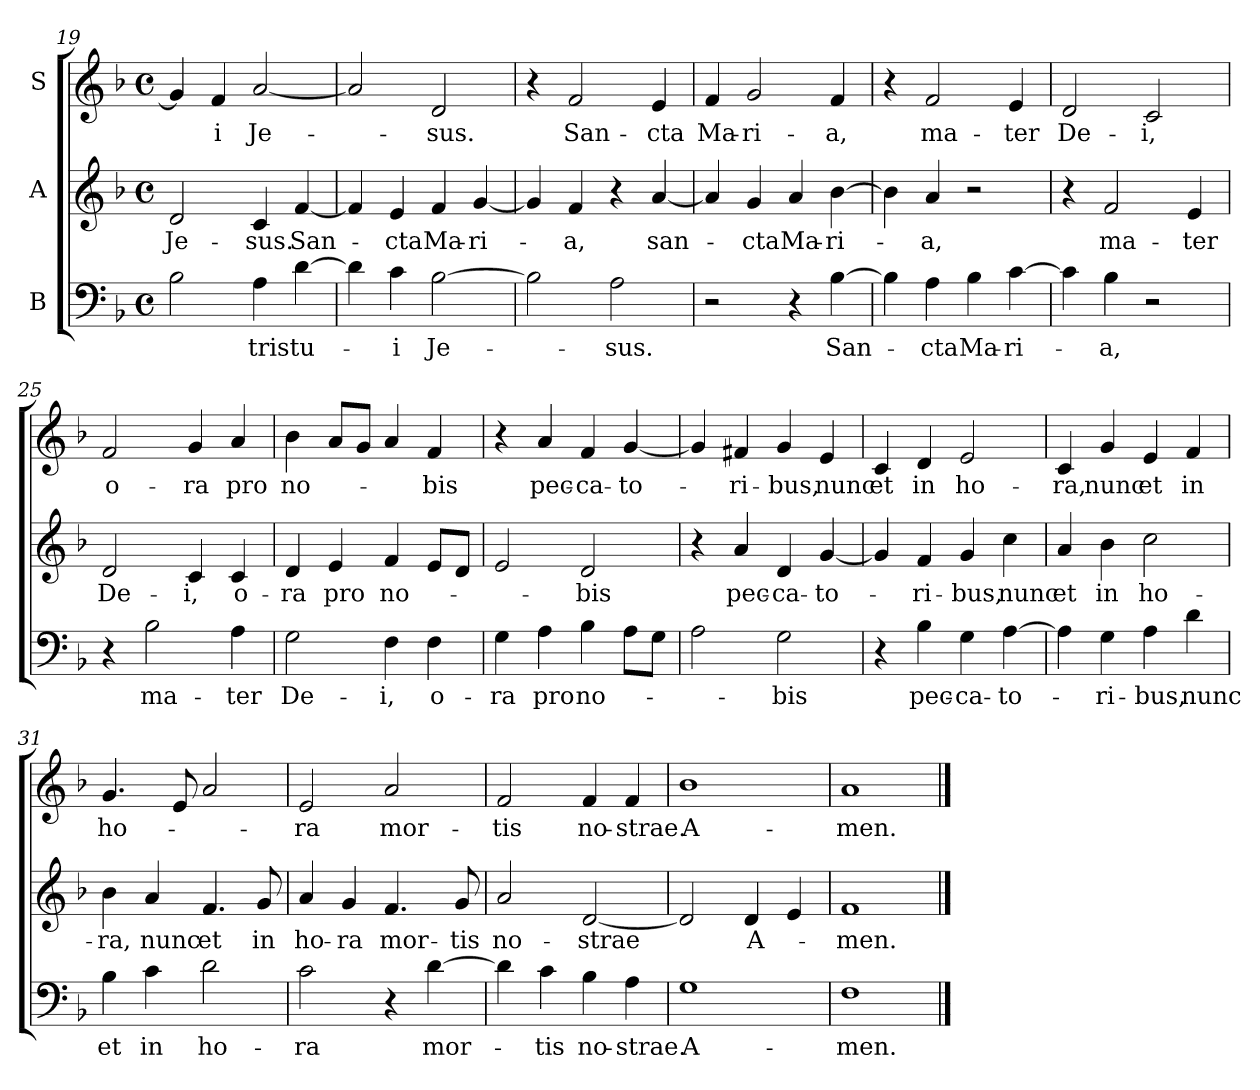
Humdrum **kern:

**kern	**text	**kern	**text	**kern	**text
*part3	*part3	*part2	*part2	*part1	*part1
*staff3	*staff3	*staff2	*staff2	*staff1	*staff1
*I"B	*	*I"A	*	*I"S	*
!!LO:PB:g=z
*clefF4	*	*clefG2	*	*clefG2	*
*k[b-]	*	*k[b-]	*	*k[b-]	*
*M4/4	*	*M4/4	*	*M4/4	*
*met(c)	*	*met(c)	*	*met(c)	*
=19	=19	=19	=19	=19	=19
!	!	!	!LO:LY:b	!	!
2B-\	.	2d/	Je-	4g/]	.
!	!	!	!	!	!LO:LY:b
.	.	.	.	4f/	-i
!	!LO:LY:b	!	!LO:LY:b	!	!LO:LY:b
4A\	-tris	4c/	-sus.	[2a/	Je-
!	!LO:LY:b	!	!LO:LY:b	!	!
[4d\	tu-	[4f/	San-	.	.
=20	=20	=20	=20	=20	=20
4d\]	.	4f/]	.	2a/]	.
!	!LO:LY:b	!	!LO:LY:b	!	!
4c\	-i	4e/	-cta	.	.
!	!LO:LY:b	!	!LO:LY:b	!	!LO:LY:b
[2B-\	Je-	4f/	Ma-	2d/	-sus.
!	!	!	!LO:LY:b	!	!
.	.	[4g/	-ri-	.	.
=21	=21	=21	=21	=21	=21
2B-\]	.	4g/]	.	4r	.
!	!	!	!LO:LY:b	!	!LO:LY:b
.	.	4f/	-a,	2f/	San-
!	!LO:LY:b	!	!	!	!
2A\	-sus.	4r	.	.	.
!	!	!	!LO:LY:b	!	!LO:LY:b
.	.	[4a/	san-	4e/	-cta
=22	=22	=22	=22	=22	=22
!	!	!	!	!	!LO:LY:b
2r	.	4a/]	.	4f/	Ma-
!	!	!	!LO:LY:b	!	!LO:LY:b
.	.	4g/	-cta	2g/	-ri-
!	!	!	!LO:LY:b	!	!
4r	.	4a/	Ma-	.	.
!	!LO:LY:b	!	!LO:LY:b	!	!LO:LY:b
[4B-\	San-	[4b-\	-ri-	4f/	-a,
=23	=23	=23	=23	=23	=23
4B-\]	.	4b-\]	.	4r	.
!	!LO:LY:b	!	!LO:LY:b	!	!LO:LY:b
4A\	-cta	4a/	-a,	2f/	ma-
!	!LO:LY:b	!	!	!	!
4B-\	Ma-	2r	.	.	.
!	!LO:LY:b	!	!	!	!LO:LY:b
[4c\	-ri-	.	.	4e/	-ter
=24	=24	=24	=24	=24	=24
!	!	!	!	!	!LO:LY:b
4c\]	.	4r	.	2d/	De-
!	!LO:LY:b	!	!LO:LY:b	!	!
4B-\	-a,	2f/	ma-	.	.
!	!	!	!	!	!LO:LY:b
2r	.	.	.	2c/	-i,
!	!	!	!LO:LY:b	!	!
.	.	4e/	-ter	.	.
=25	=25	=25	=25	=25	=25
!	!	!	!LO:LY:b	!	!LO:LY:b
4r	.	2d/	De-	2f/	o-
!	!LO:LY:b	!	!	!	!
2B-\	ma-	.	.	.	.
!	!	!	!LO:LY:b	!	!LO:LY:b
.	.	4c/	-i,	4g/	-ra
!	!LO:LY:b	!	!LO:LY:b	!	!LO:LY:b
4A\	-ter	4c/	o-	4a/	pro
!!LO:LB:g=z
=26	=26	=26	=26	=26	=26
!	!LO:LY:b	!	!LO:LY:b	!	!LO:LY:b
2G\	De-	4d/	-ra	4b-\	no-
!	!	!	!LO:LY:b	!	!
.	.	4e/	pro	8a/L	.
.	.	.	.	8g/J	.
!	!LO:LY:b	!	!LO:LY:b	!	!
4F\	-i,	4f/	no-	4a/	.
!	!LO:LY:b	!	!	!	!LO:LY:b
4F\	o-	8e/L	.	4f/	-bis
.	.	8d/J	.	.	.
=27	=27	=27	=27	=27	=27
!	!LO:LY:b	!	!	!	!
4G\	-ra	2e/	.	4r	.
!	!LO:LY:b	!	!	!	!LO:LY:b
4A\	pro	.	.	4a/	pec-
!	!LO:LY:b	!	!LO:LY:b	!	!LO:LY:b
4B-\	no-	2d/	-bis	4f/	-ca-
!	!	!	!	!	!LO:LY:b
8A\L	.	.	.	[4g/	-to-
8G\J	.	.	.	.	.
=28	=28	=28	=28	=28	=28
2A\	.	4r	.	4g/]	.
!	!	!	!LO:LY:b	!	!LO:LY:b
.	.	4a/	pec-	4f#X/	-ri-
!	!LO:LY:b	!	!LO:LY:b	!	!LO:LY:b
2G\	-bis	4d/	-ca-	4g/	-bus,
!	!	!	!LO:LY:b	!	!LO:LY:b
.	.	[4g/	-to-	4e/	nunc
=29	=29	=29	=29	=29	=29
!	!	!	!	!	!LO:LY:b
4r	.	4g/]	.	4c/	et
!	!LO:LY:b	!	!LO:LY:b	!	!LO:LY:b
4B-\	pec-	4f/	-ri-	4d/	in
!	!LO:LY:b	!	!LO:LY:b	!	!LO:LY:b
4G\	-ca-	4g/	-bus,	2e/	ho-
!	!LO:LY:b	!	!LO:LY:b	!	!
[4A\	-to-	4cc\	nunc	.	.
=30	=30	=30	=30	=30	=30
!	!	!	!LO:LY:b	!	!LO:LY:b
4A\]	.	4a/	et	4c/	-ra,
!	!LO:LY:b	!	!LO:LY:b	!	!LO:LY:b
4G\	-ri-	4b-\	in	4g/	nunc
!	!LO:LY:b	!	!LO:LY:b	!	!LO:LY:b
4A\	-bus,	2cc\	ho-	4e/	et
!	!LO:LY:b	!	!	!	!LO:LY:b
4d\	nunc	.	.	4f/	in
!!LO:LB:g=z
=31	=31	=31	=31	=31	=31
!	!LO:LY:b	!	!LO:LY:b	!	!LO:LY:b
4B-\	et	4b-\	-ra,	4.g/	ho-
!	!LO:LY:b	!	!LO:LY:b	!	!
4c\	in	4a/	nunc	.	.
.	.	.	.	8e/	.
!	!LO:LY:b	!	!LO:LY:b	!	!
2d\	ho-	4.f/	et	2a/	.
!	!	!	!LO:LY:b	!	!
.	.	8g/	in	.	.
=32	=32	=32	=32	=32	=32
!	!LO:LY:b	!	!LO:LY:b	!	!LO:LY:b
2c\	-ra	4a/	ho-	2e/	-ra
!	!	!	!LO:LY:b	!	!
.	.	4g/	-ra	.	.
!	!	!	!LO:LY:b	!	!LO:LY:b
4r	.	4.f/	mor-	2a/	mor-
!	!LO:LY:b	!	!	!	!
[4d\	mor-	.	.	.	.
!	!	!	!LO:LY:b	!	!
.	.	8g/	-tis	.	.
=33	=33	=33	=33	=33	=33
!	!	!	!LO:LY:b	!	!LO:LY:b
4d\]	.	2a/	no-	2f/	-tis
!	!LO:LY:b	!	!	!	!
4c\	-tis	.	.	.	.
!	!LO:LY:b	!	!LO:LY:b	!	!LO:LY:b
4B-\	no-	[2d/	-strae	4f/	no-
!	!LO:LY:b	!	!	!	!LO:LY:b
4A\	-strae.	.	.	4f/	-strae.
=34	=34	=34	=34	=34	=34
!	!LO:LY:b	!	!	!	!LO:LY:b
1G	A-	2d/]	.	1b-	A-
!	!	!	!LO:LY:b	!	!
.	.	4d/	A-	.	.
.	.	4e/	.	.	.
=35	=35	=35	=35	=35	=35
!	!LO:LY:b	!	!LO:LY:b	!	!LO:LY:b
1F	-men.	1f	men.	1a	-men.
==	==	==	==	==	==
*-	*-	*-	*-	*-	*-
